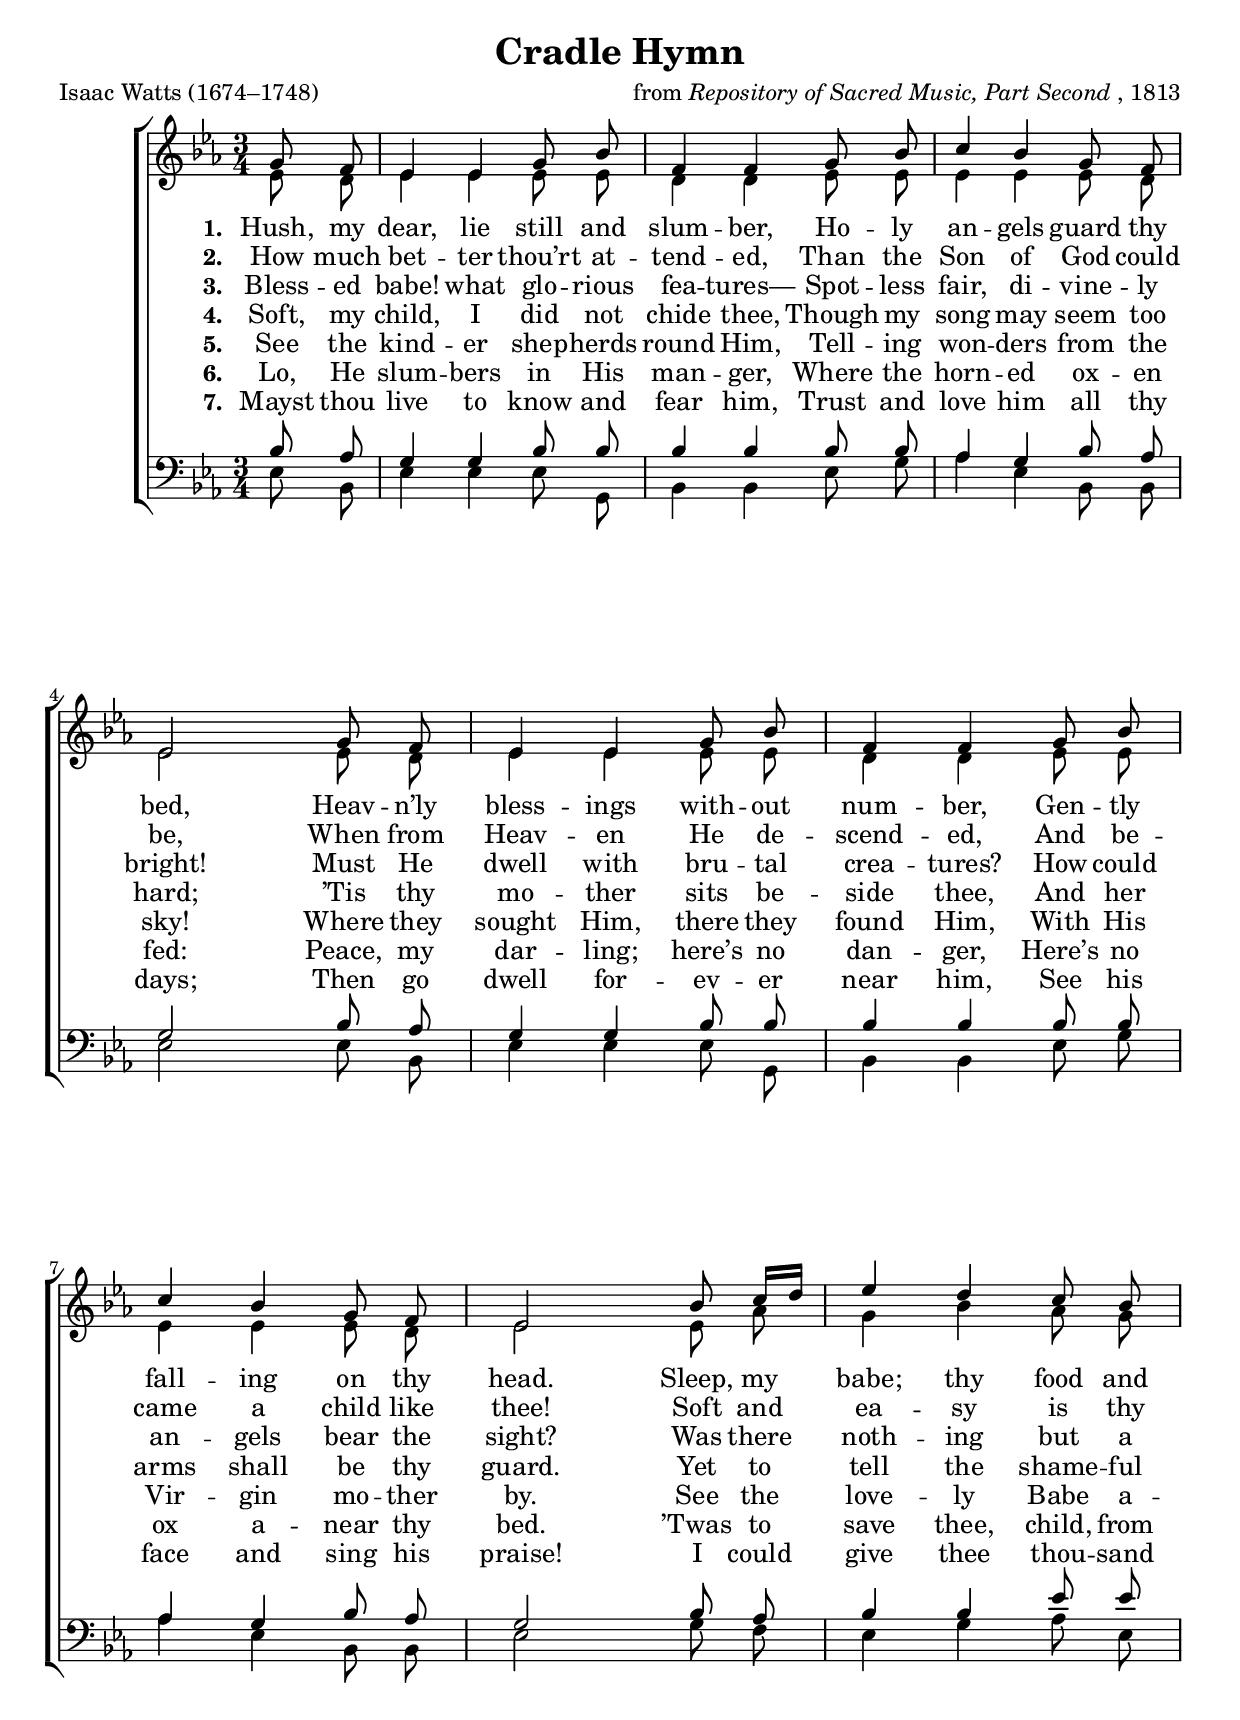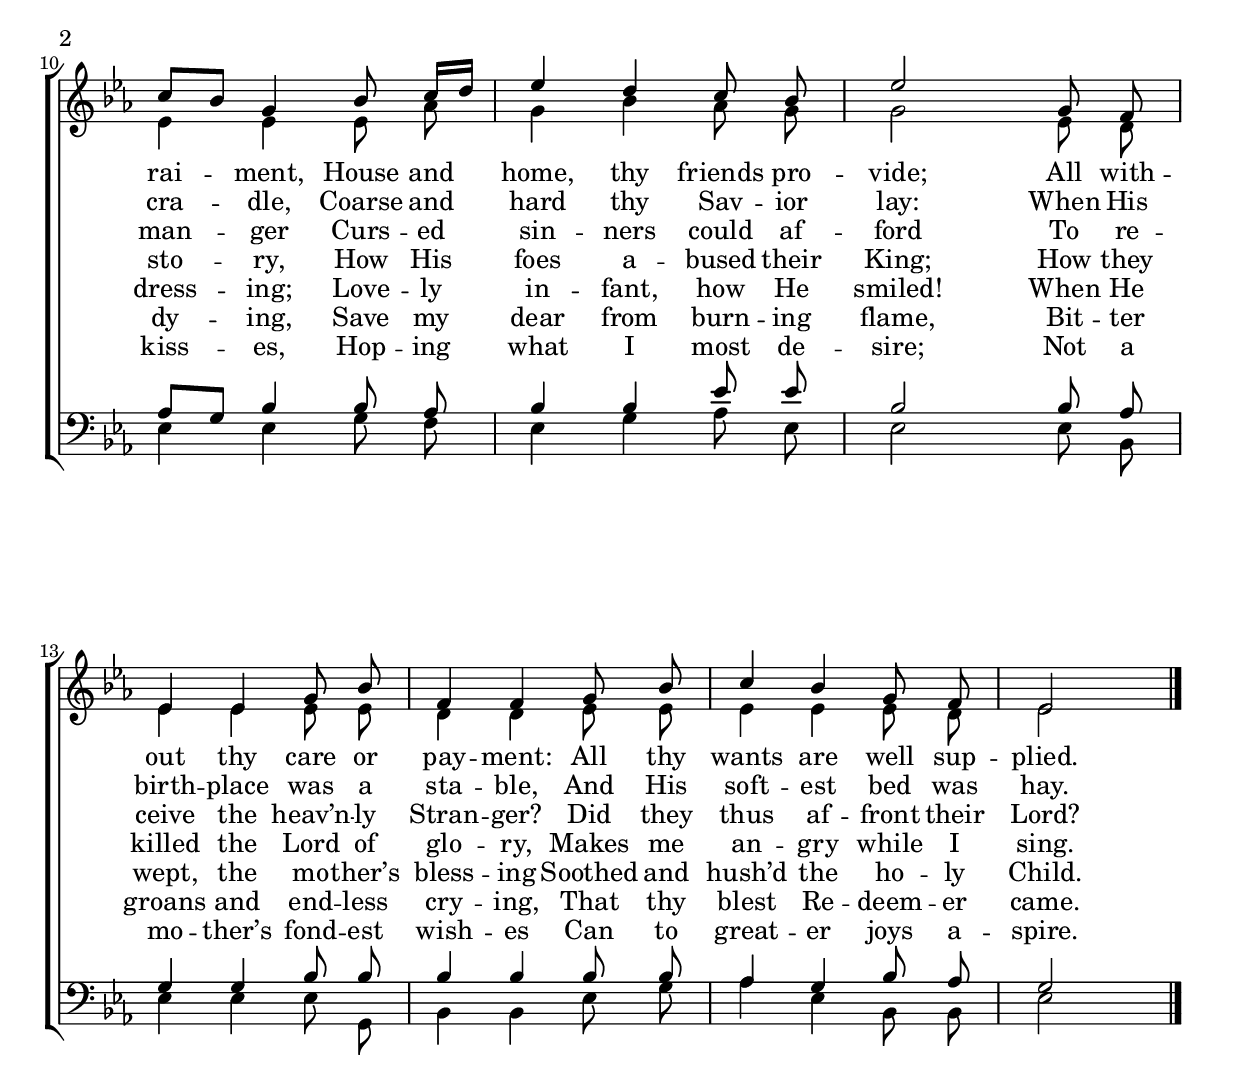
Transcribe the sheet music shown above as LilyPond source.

\version "2.14.2"
\include "util.ly"
\header {
  title = "Cradle Hymn"
  poet = "Isaac Watts (1674–1748)"
  composer = \markup{from \italic{Repository of Sacred Music, Part Second}, 1813}
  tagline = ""
}

global = {
  \key d \major
  \time 3/4
  \dynamicUp
  %\set midiInstrument = "recorder"
  \autoBeamOff
  \override DynamicTextSpanner #'style = #'none
}

sopMusic = \relative c' {
	\partial 4
  \repeat unfold 2 {
    fis8 e |
    d4 d fis8 a |
    e4 e fis8 a |
    b4 a fis8 e |
    d2 \bar""
  }
  
  a'8 b16[ cis] |
  d4 cis b8 a |
  b[ a] fis4 a8 b16[ cis] |
  d4 cis b8 a |
  d2 \bar ""

  fis,8 e |
  d4 d fis8 a |
  e4 e fis8 a |
  b4 a fis8 e |
  d2 \bar""
  
  \bar "|."
}
sopWords = \lyricmode {
  \set stanza = #"1. "
	Hush, my dear, lie still and slum -- ber,
    Ho -- ly an -- gels guard thy bed,
  Heav -- n’ly bless -- ings with -- out num -- ber,
    Gen -- tly fall -- ing on thy head.

  Sleep, my babe; thy food and rai -- ment,
    House and home, thy friends pro -- vide;	 
  All with -- out thy care or pay -- ment:	 
    All thy wants are well sup -- plied.
}

sopWordsII = \lyricmode {
  \set stanza = #"2. "
  How much bet -- ter thou’rt at -- tend -- ed,
    Than the Son of God could be,
  When from Heav -- en He de -- scend -- ed,
    And be -- came a child like thee!
    
  Soft and ea -- sy is thy cra -- dle,
    Coarse and hard thy Sav -- ior lay:
  When His birth -- place was a sta -- ble,
    And His soft -- est bed was hay.
}

sopWordsIII = \lyricmode { 
  \set stanza = "3. "
  Bless -- ed babe! what glo -- rious fea -- tures—	 
    Spot -- less fair, di -- vine -- ly bright!	 
  Must He dwell with bru -- tal crea -- tures?	 
    How could an -- gels bear the sight?
  
  Was there noth -- ing but a man -- ger
    Curs -- ed sin -- ners could af -- ford
  To re -- ceive the heav’n -- ly Stran -- ger?
    Did they thus af -- front their Lord?
}

sopWordsIV = \lyricmode {
  \set stanza = #"4. "
  Soft, my child, I did not chide thee,
    Though my song may seem too hard;
  ’Tis thy mo -- ther sits be -- side thee,
    And her arms shall be thy guard.
 
  Yet to tell the shame -- ful sto -- ry,
    How His foes a -- bused their King;
  How they killed the Lord of glo -- ry,
    Makes me an -- gry while I sing.
}

sopWordsV = \lyricmode {
  \set stanza = #"5. "
  See the kind -- er shep -- herds round Him,	 
    Tell -- ing won -- ders from the sky!	 
  Where they sought Him, there they found Him,
    With His Vir -- gin mo -- ther by.	 

  See the love -- ly Babe a -- dress -- ing;	 
    Love -- ly in -- fant, how He smiled!	 
  When He wept, the mo -- ther’s bless -- ing	 
    Soothed and hush’d the ho -- ly Child.
}

sopWordsVI = \lyricmode {
  \set stanza = #"6. "
  Lo, He slum -- bers in His man -- ger,
    Where the horn -- ed ox -- en fed:
  Peace, my dar -- ling; here’s no dan -- ger,
    Here’s no ox a -- near thy bed.

  ’Twas to save thee, child, from dy -- ing,
    Save my dear from burn -- ing flame,
  Bit -- ter groans and end -- less cry -- ing,
    That thy blest Re -- deem -- er came.
}

sopWordsVII = \lyricmode {
  \set stanza = #"7. "
  Mayst thou live to know and fear him,	
    Trust and love him all thy days;
  Then go dwell for -- ev -- er near him,	
    See his face and sing his praise!	
   
  I could give thee thou -- sand kiss -- es,	
    Hop -- ing what I most de -- sire;	
  Not a mo -- ther’s fond -- est wish -- es
    Can to great -- er joys a -- spire.
}

altoMusic = \relative c' {
  \partial 4
  \repeat unfold 2 {
    d8 cis |
    d4 d d8 d |
    cis4 cis d8 d |
    d4 d d8 cis |
    d2 \bar""
  }
  
  d8 g |
  fis4 a g8 fis |
  d4 d d8 g |
  fis4 a g8 fis |
  fis2 \bar""
  
  d8 cis |
  d4 d d8 d |
  cis4 cis d8 d |
  d4 d d8 cis |
  d2
  
  \bar "|."
}
altoWords = \lyricmode {
}
altoWordsII = \lyricmode {
%\markup\italic
  \set stanza = #"2. "
}
altoWordsIII = \lyricmode {
  \set stanza = #"3. "
}
altoWordsIV = \lyricmode {
  \set stanza = #"4. "
}
altoWordsV = \lyricmode {
  \set stanza = #"5. "
  \set ignoreMelismata = ##t
}
altoWordsVI = \lyricmode {
  \set stanza = #"6. "
  \set ignoreMelismata = ##t
}
tenorMusic = \relative c' {
  \partial 4
  \repeat unfold 2 {
    a8 g |
    fis4 fis a8 a |
    a4 a a8 a |
    g4 fis a8 g |
    fis2 \bar""
  }
  
  a8 g |
  a4 a d8 d |
  g,8[ fis] a4 a8 g |
  a4 a d8 d |
  a2 \bar""
  
  a8 g |
  fis4 fis a8 a |
  a4 a a8 a |
  g4 fis a8 g |
  fis2
  
  \bar "|."
}

tenorWords = \lyricmode {
}

tenorWordsII = \lyricmode {
}

tenorWordsIII = \lyricmode {
}

bassMusic = \relative c' {
  \partial 4
  \repeat unfold 2 {
    d,8 a |
    d4 d d8 fis, |
    a4 a d8 fis |
    g4 d a8 a |
    d2 \bar""
  }
  
  fis8 e |
  d4 fis g8 d |
  d4 d fis8 e |
  d4 fis g8 d |
  d2 \bar""
  
  d8 a |
  d4 d d8 fis, |
  a4 a d8 fis |
  g4 d a8 a |
  d2
  
  \bar "|."
}
bassWords = \lyricmode {
}

pianoRH = \relative c' {
}
pianoLH = \relative c' {
}

\score {
<<
   \new ChoirStaff <<
    \new Staff = women <<
      \new Voice = "sopranos" \transpose d ees{ \voiceOne << \global \sopMusic >> }
      \new Voice = "altos" \transpose d ees{ \voiceTwo << \global \altoMusic >> }
    >>
    \new Lyrics = "altos"  \lyricsto "altos" \sopWords
    \new Lyrics = "altosII"  \lyricsto "altos" \sopWordsII
    \new Lyrics = "altosIII"  \lyricsto "altos" \sopWordsIII
    \new Lyrics = "altosIV"  \lyricsto "altos" \sopWordsIV
    \new Lyrics = "altosV"  \lyricsto "altos" \sopWordsV
    \new Lyrics = "altosVI"  \lyricsto "altos" \sopWordsVI
    \new Lyrics = "altosVII"  \lyricsto "altos" \sopWordsVII
   \new Staff = men <<
      \clef bass
      \new Voice = "tenors" \transpose d ees{ \voiceOne << \global \tenorMusic >> }
      \new Voice = "basses" \transpose d ees{ \voiceTwo << \global \bassMusic >> }
    >>
    \new Lyrics \with { alignAboveContext = #"tenors" } \lyricsto "tenors" \tenorWordsIII
    \new Lyrics \with { alignAboveContext = #"tenors" } \lyricsto "tenors" \tenorWordsII
    \new Lyrics \with { alignAboveContext = #"tenors" } \lyricsto "tenors" \tenorWords
  >>
%    \new PianoStaff << \new Staff { \new Voice { \pianoRH } } \new Staff { \clef "bass" \pianoLH } >>
  >>
  \layout {
    \context {
      \Lyrics
      \override LyricText #'font-size = #1.3
      \override VerticalAxisGroup #'staff-affinity = #0
    }
    \context {
      \Score
      \override SpacingSpanner #'base-shortest-duration = #(ly:make-moment 1 8)
      \override SpacingSpanner #'common-shortest-duration = #(ly:make-moment 1 4)
    }
    \context {
      % Remove all empty staves
      \Staff \RemoveEmptyStaves \override VerticalAxisGroup #'remove-first = ##t
      
      \override VerticalAxisGroup #'staff-staff-spacing =
      #'((basic-distance . 0)
         (minimum-distance . 0)
         (padding . -1)
         (stretchability . 2))
    }
  }
  \midi {
    \tempo 4 = 90
    \set Staff.midiInstrument = "flute"
    \context {
      \Voice
      \remove "Dynamic_performer"
    }
  }
}
